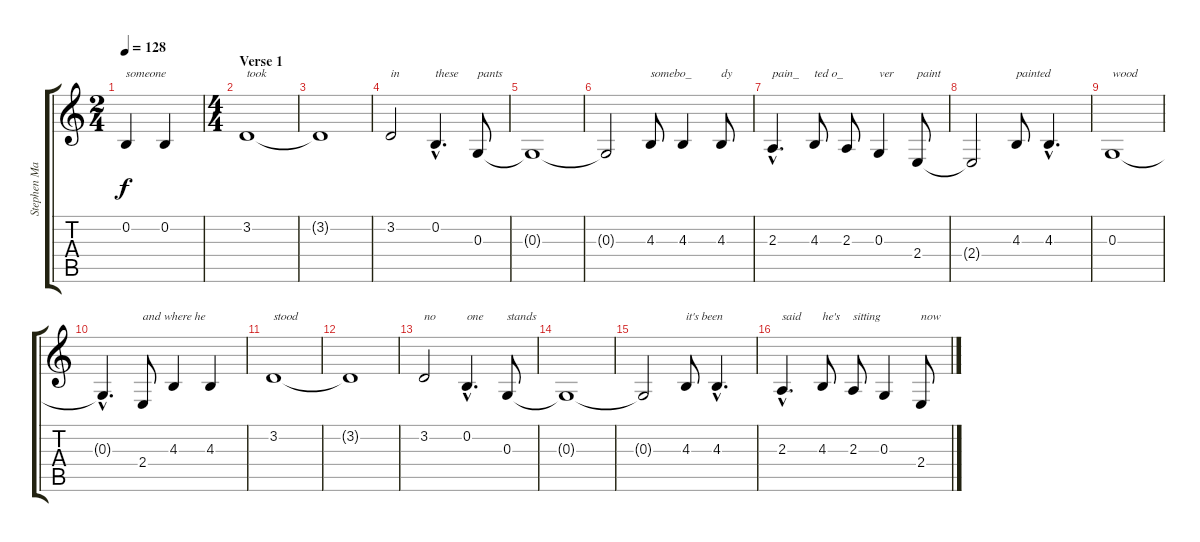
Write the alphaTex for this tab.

\track ("Stephen Malkmus" "Stephen Ma") {instrument electricgrandpiano}
\staff {score tabs}
\tuning (E4 B3 G3 D3 A2 E2) {hide}
\ts (2 4)
\tempo 128
\clef g2
\ks c
0.2.4{txt "someone" dy f instrument electricgrandpiano} 0.2.4 |
\ts (4 4)
\section ("" "Verse 1")
3.2.1{txt "took"} |
3.2{t}.1 |
3.2.2{txt "in"} 0.2{hac}.4{d txt "these"} 0.3.8{txt "pants"} |
0.3{t}.1 |
0.3{t}.2 4.3.8{txt "somebo_"} 4.3.4 4.3.8{txt "dy"} |
2.3{hac}.4{d txt "pain_"} 4.3.8{txt "ted o_"} 2.3.8 0.3.4{txt "ver"} 2.4.8{txt "paint"} |
2.4{t}.2 4.3.8{txt "painted"} 4.3{hac}.4{d} |
0.3.1{txt "wood"} |
0.3{hac t}.4{d} 2.4.8{txt "and where he"} 4.3.4 4.3.4 |
3.2.1{txt "stood"} |
3.2{t}.1 |
3.2.2{txt "no"} 0.2{hac}.4{d txt "one"} 0.3.8{txt "stands"} |
0.3{t}.1 |
0.3{t}.2 4.3.8{txt "it's been"} 4.3{hac}.4{d} |
2.3{hac}.4{d txt "said"} 4.3.8{txt "he's"} 2.3.8{txt "sitting"} 0.3.4 2.4.8{txt "now"}
